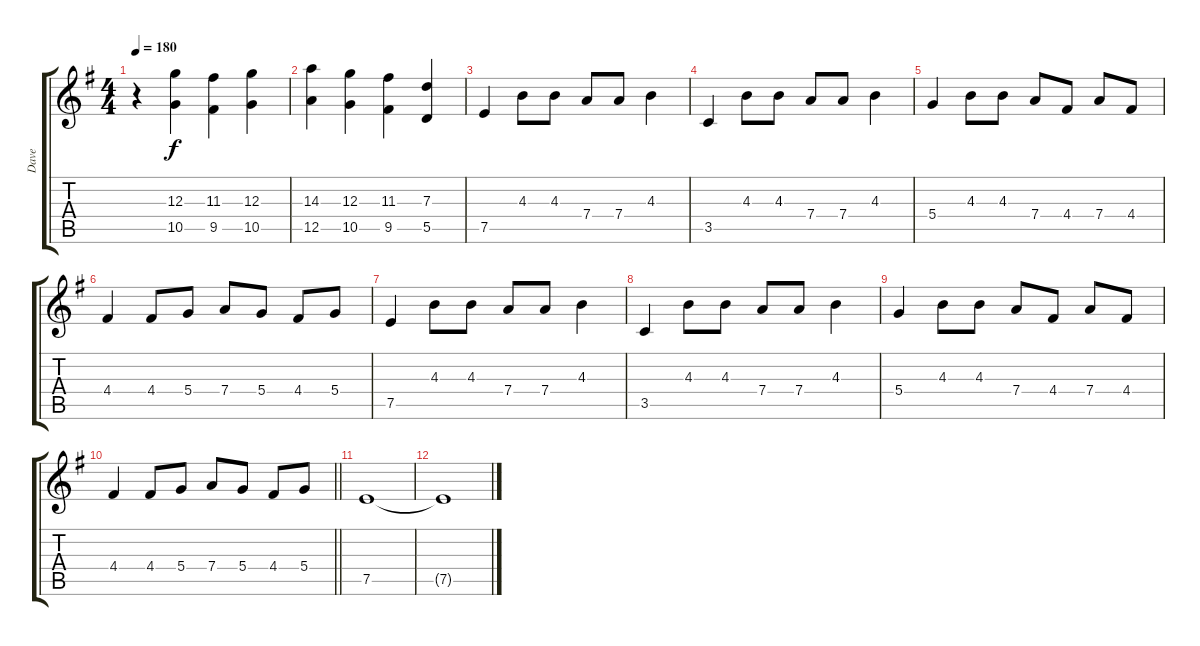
\track ("Dave" "Dave") {instrument distortionguitar}
\staff {score tabs}
\tuning (E4 B3 G3 D3 A2 E2) {hide}
\ts (4 4)
\tempo 180
\clef g2
\ks g
r.4{dy f} (12.3 10.5).4 (11.3 9.5).4 (12.3 10.5).4 |
(14.3 12.5).4 (12.3 10.5).4 (11.3 9.5).4 (7.3 5.5).4 |
7.5.4 4.3.8 4.3.8 7.4.8 7.4.8 4.3.4 |
3.5.4 4.3.8 4.3.8 7.4.8 7.4.8 4.3.4 |
5.4.4 4.3.8 4.3.8 7.4.8 4.4.8 7.4.8 4.4.8 |
4.4.4 4.4.8 5.4.8 7.4.8 5.4.8 4.4.8 5.4.8 |
7.5.4 4.3.8 4.3.8 7.4.8 7.4.8 4.3.4 |
3.5.4 4.3.8 4.3.8 7.4.8 7.4.8 4.3.4 |
5.4.4 4.3.8 4.3.8 7.4.8 4.4.8 7.4.8 4.4.8 |
\barLineRight lightlight
4.4.4 4.4.8 5.4.8 7.4.8 5.4.8 4.4.8 5.4.8 |
7.5.1 |
7.5{t}.1
